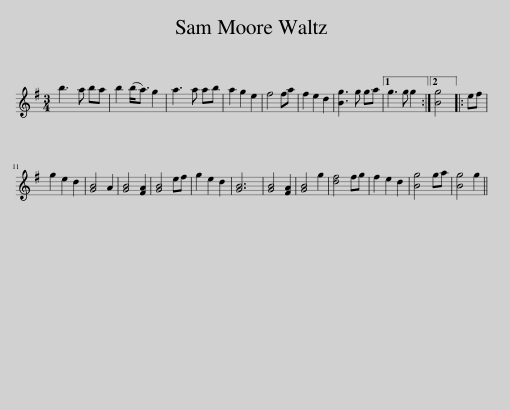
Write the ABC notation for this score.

X:1
L:1/8
M:3/4
I:linebreak $
K:G
V:1 treble
V:1
 b3 a ba | b2 (b<a) g2 | a3 a ab | a2 g2 e2 | f4 fa | %5
 f2 e2 d2 | [Bg]3 g ga |1 g3 g g2 :|2 [Bg]4 |: ef |$ %10
 g2 e2 d2 | [GB]4 A2 | [GB]4 [FA]2 | [GB]4 ef | g2 e2 d2 | %15
 [GB]6 | [GB]4 [FA]2 | [GB]4 g2 | [df]4 fg | f2 e2 d2 | %20
 [Bg]4 ga | [Bg]4 g2 || %22
